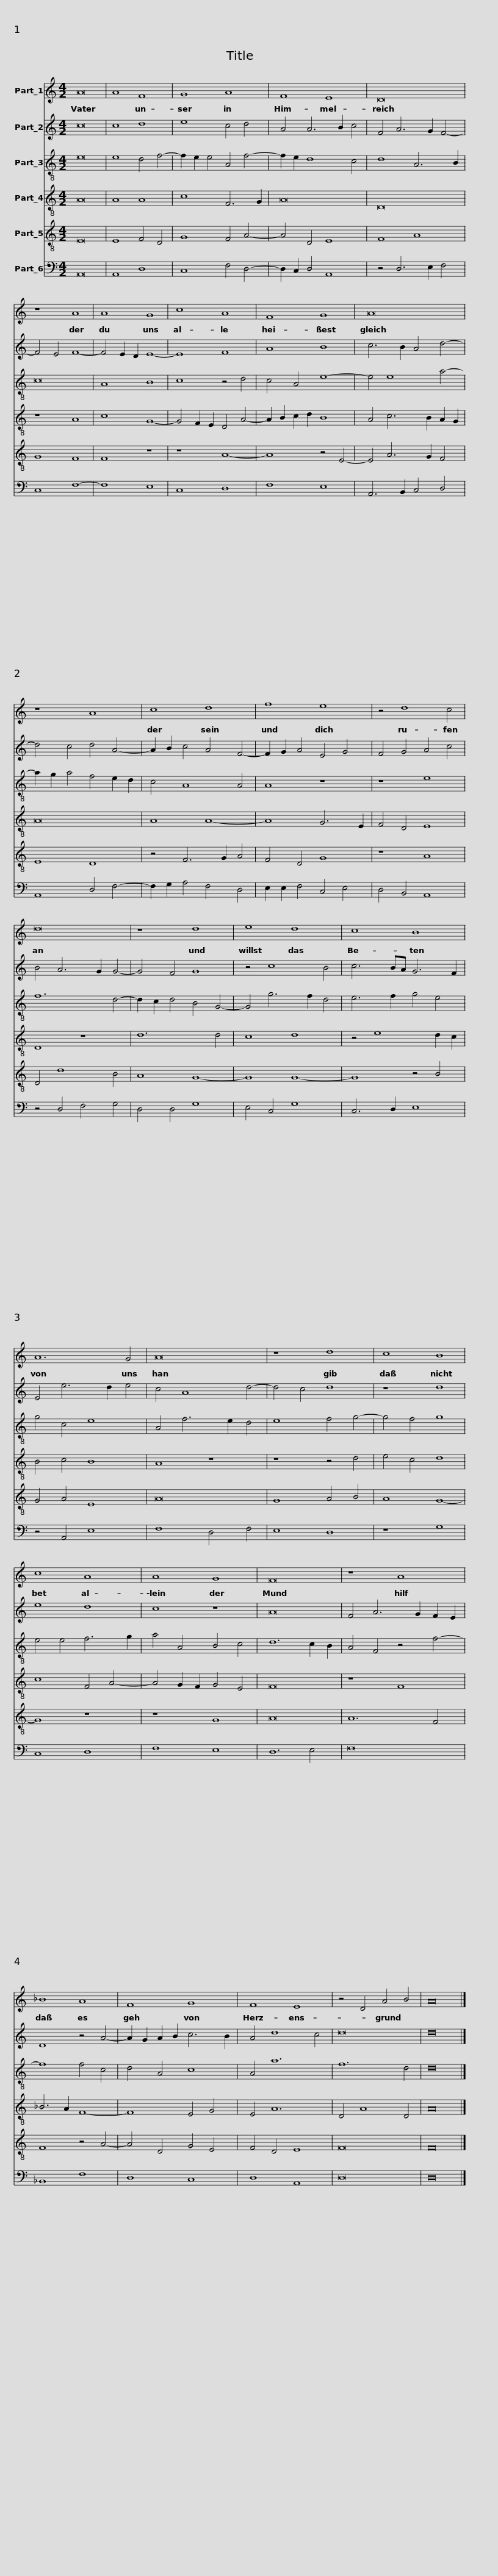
X:1
%%score 1 2 3 4 5 6
L:1/8
M:4/2
I:linebreak $
K:C
V:1 treble
V:2 treble
V:3 treble-8
V:4 treble-8
V:5 treble-8
V:6 bass
V:1
 A16 | A8 F8 | G8 A8 | F8 E8 | D16 | %5
 z8 A8 | A8 G8 | c8 A8 |$ F8 G8 | A16 | %10
 z8 A8 | c8 d8 | f8 e8 | z4 d8 c4 | d16 | %15
 z8 d8 |$ e8 d8 | c8 B8 | A12 G4 | A16 | %20
 z8 d8 | c8 B8 | c8 A8 |$ A8 G8 | F16 | %25
 z8 A8 | _B8 A8 | F8 G8 | F8 E8 | z4 D4 A4 B4 | %30
 A16 |] %31
V:2
 c16 | c8 d8 | e8 c4 d4 | A4 A6 B2 c4 | F4 A6 G2 F4- | %5
 F4 E4 F8- | F4 E2 D2 E8- | E8 F8 |$ A8 B8 | c6 B2 A4 d4- | %10
 d4 c4 d4 A4- | A2 B2 c4 A4 F4- | F2 G2 A4 E4 G4 | F4 G4 A4 c4 | B4 A6 G2 G4- | %15
 G4 F4 G8 |$ z4 c8 B4 | c6 BA G6 F2 | E4 e6 d2 e4 | c4 A8 d4- | %20
 d4 c4 d8 | z8 d8 | e8 d8 |$ c8 z8 | A16 | %25
 F4 A6 G2 F2 E2 | D8 z4 A4- | A2 G2 A2 B2 c6 B2 | A4 d8 c4 | d16 | %30
 d16 |] %31
V:3
 e16 | e8 d4 f4- | f2 e2 e4 A4 f4- | f2 e2 d8 c4 | d8 A6 B2 | %5
 c16 | A8 B8 | c8 z4 d4 |$ c4 A4 e8- | e4 e8 a4- | %10
 a2 g2 a4 f4 e2 d2 | c4 A8 A4 | A8 z8 | z8 e8 | f12 d4- | %15
 d2 c2 d4 B4 G4- |$ G4 g6 f2 d4 | e6 f2 g4 e4 | g4 c4 e8 | A4 f6 e2 d4 | %20
 e8 f4 g4- | g4 f4 g8 | e4 e4 f6 g2 |$ a4 A4 B4 c4 | d12 c2 B2 | %25
 A4 F4 z4 f4- | f8 f4 c4 | d4 A4 c8 | A4 a12 | f12 d4 | %30
 d16 |] %31
V:4
 A16 | A8 A8 | c8 F6 G2 | A16 | D16 | %5
 z8 A8 | c8 G8- | G4 F2 E2 D4 A4- |$ A2 B2 c2 d2 B8 | A4 c6 B2 A2 G2 | %10
 A16 | A8 A8- | A8 G6 E2 | F4 D4 E8 | D8 z8 | %15
 d12 d4 |$ c8 d8 | z4 e8 d2 c2 | B4 c4 B8 | A8 z8 | %20
 z8 z4 d4 | e4 c4 d8 | c8 F4 A4- |$ A4 G2 F2 G4 E4 | F16 | %25
 z8 F8 | _B6 A2 F8- | F8 E4 G4 | E4 A12 | D4 A8 D4 | %30
 A16 |] %31
V:5
 E16 | E8 F4 D4 | G8 F4 A4- | A4 D4 E8 | F8 A8 | %5
 G8 F8 | F8 z8 | z8 A8- |$ A8 z4 E4- | E4 A6 G2 F4 | %10
 E8 D8 | z4 F6 G2 A4 | F4 D4 G8 | z8 A8 | D4 d8 B4 | %15
 A8 G8- |$ G8 G8- | G8 z4 B4 | G4 A4 E8 | A16 | %20
 G8 A4 B4 | A8 G8- | G8 z8 |$ z8 G8 | A16 | %25
 A12 F4 | F8 z4 A4- | A4 D4 G4 E4 | F4 D4 E8 | F16 | %30
 F16 |] %31
V:6
 A,,16 | A,,8 D,8 | C,8 F,4 D,4- | D,2 C,2 D,4 A,,8 | z4 D,6 E,2 F,4 | %5
 C,8 F,8- | F,8 E,8 | C,8 D,8 |$ F,8 E,8 | A,,6 B,,2 C,4 D,4 | %10
 A,,8 D,4 F,4- | F,2 G,2 A,4 F,4 D,4 | E,2 E,2 F,4 C,4 E,4 | D,4 B,,4 A,,8 | z4 D,4 F,4 G,4 | %15
 D,4 D,4 G,8 |$ E,4 C,4 G,8 | C,6 D,2 E,8 | z4 A,,4 E,8 | F,8 D,4 F,4 | %20
 E,8 D,8 | z8 G,8 | C,8 D,8 |$ F,8 E,8 | D,12 E,4 | %25
 F,16 | _B,,8 F,8 | D,8 C,8 | D,8 A,,8 | D,16 | %30
 D,16 |] %31
